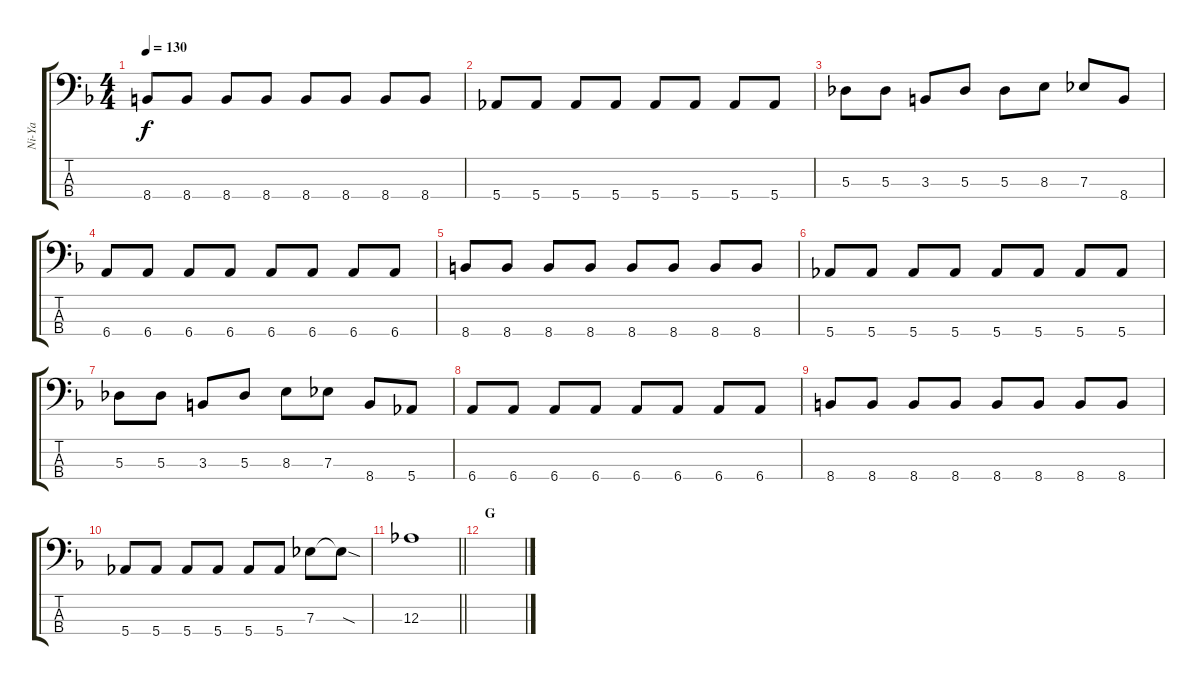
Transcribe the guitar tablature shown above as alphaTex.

\track ("Ni-Ya" "Ni-Ya") {instrument electricbasspick}
\staff {score tabs}
\tuning (Gb2 Db2 Ab1 Eb1) {hide}
\ts (4 4)
\tempo 130
\clef f4
\ks f
8.4.8{dy f} 8.4.8 8.4.8 8.4.8 8.4.8 8.4.8 8.4.8 8.4.8 |
5.4.8 5.4.8 5.4.8 5.4.8 5.4.8 5.4.8 5.4.8 5.4.8 |
5.3.8 5.3.8 3.3.8 5.3.8 5.3.8 8.3.8 7.3.8 8.4.8 |
6.4.8 6.4.8 6.4.8 6.4.8 6.4.8 6.4.8 6.4.8 6.4.8 |
8.4.8 8.4.8 8.4.8 8.4.8 8.4.8 8.4.8 8.4.8 8.4.8 |
5.4.8 5.4.8 5.4.8 5.4.8 5.4.8 5.4.8 5.4.8 5.4.8 |
5.3.8 5.3.8 3.3.8 5.3.8 8.3.8 7.3.8 8.4.8 5.4.8 |
6.4.8 6.4.8 6.4.8 6.4.8 6.4.8 6.4.8 6.4.8 6.4.8 |
8.4.8 8.4.8 8.4.8 8.4.8 8.4.8 8.4.8 8.4.8 8.4.8 |
5.4.8 5.4.8 5.4.8 5.4.8 5.4.8 5.4.8 7.3.8 7.3{sod t}.8 |
\barLineRight lightlight
12.3.1 |
\section ("" "G")
